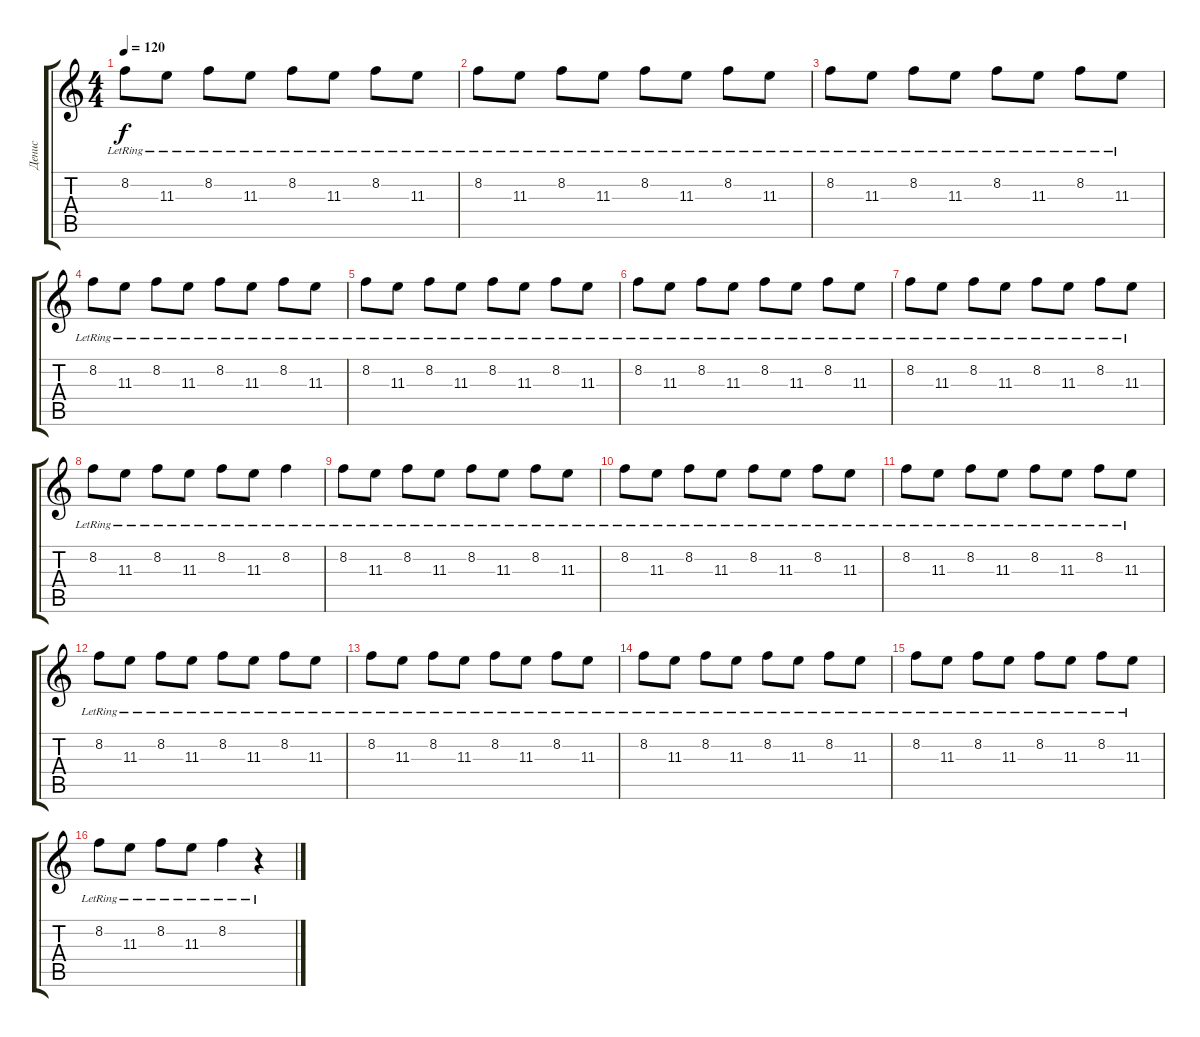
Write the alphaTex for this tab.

\track ("Денис" "Денис") {instrument electricguitarclean}
\staff {score tabs}
\tuning (D4 A3 F3 C3 G2 C2) {hide}
\ts (4 4)
\tempo 120
\clef g2
\ks c
8.2{lr}.8{dy f} 11.3{lr}.8 8.2{lr}.8 11.3{lr}.8 8.2{lr}.8 11.3{lr}.8 8.2{lr}.8 11.3{lr}.8 |
8.2{lr}.8 11.3{lr}.8 8.2{lr}.8 11.3{lr}.8 8.2{lr}.8 11.3{lr}.8 8.2{lr}.8 11.3{lr}.8 |
8.2{lr}.8 11.3{lr}.8 8.2{lr}.8 11.3{lr}.8 8.2{lr}.8 11.3{lr}.8 8.2{lr}.8 11.3{lr}.8 |
8.2{lr}.8 11.3{lr}.8 8.2{lr}.8 11.3{lr}.8 8.2{lr}.8 11.3{lr}.8 8.2{lr}.8 11.3{lr}.8 |
8.2{lr}.8 11.3{lr}.8 8.2{lr}.8 11.3{lr}.8 8.2{lr}.8 11.3{lr}.8 8.2{lr}.8 11.3{lr}.8 |
8.2{lr}.8 11.3{lr}.8 8.2{lr}.8 11.3{lr}.8 8.2{lr}.8 11.3{lr}.8 8.2{lr}.8 11.3{lr}.8 |
8.2{lr}.8 11.3{lr}.8 8.2{lr}.8 11.3{lr}.8 8.2{lr}.8 11.3{lr}.8 8.2{lr}.8 11.3{lr}.8 |
8.2{lr}.8 11.3{lr}.8 8.2{lr}.8 11.3{lr}.8 8.2{lr}.8 11.3{lr}.8 8.2{lr}.4 |
8.2{lr}.8{instrument overdrivenguitar} 11.3{lr}.8 8.2{lr}.8 11.3{lr}.8 8.2{lr}.8 11.3{lr}.8 8.2{lr}.8 11.3{lr}.8 |
8.2{lr}.8 11.3{lr}.8 8.2{lr}.8 11.3{lr}.8 8.2{lr}.8 11.3{lr}.8 8.2{lr}.8 11.3{lr}.8 |
8.2{lr}.8 11.3{lr}.8 8.2{lr}.8 11.3{lr}.8 8.2{lr}.8 11.3{lr}.8 8.2{lr}.8 11.3{lr}.8 |
8.2{lr}.8 11.3{lr}.8 8.2{lr}.8 11.3{lr}.8 8.2{lr}.8 11.3{lr}.8 8.2{lr}.8 11.3{lr}.8 |
8.2{lr}.8 11.3{lr}.8 8.2{lr}.8 11.3{lr}.8 8.2{lr}.8 11.3{lr}.8 8.2{lr}.8 11.3{lr}.8 |
8.2{lr}.8 11.3{lr}.8 8.2{lr}.8 11.3{lr}.8 8.2{lr}.8 11.3{lr}.8 8.2{lr}.8 11.3{lr}.8 |
8.2{lr}.8 11.3{lr}.8 8.2{lr}.8 11.3{lr}.8 8.2{lr}.8 11.3{lr}.8 8.2{lr}.8 11.3{lr}.8 |
8.2{lr}.8 11.3{lr}.8 8.2{lr}.8 11.3{lr}.8 8.2{lr}.4 r.4
